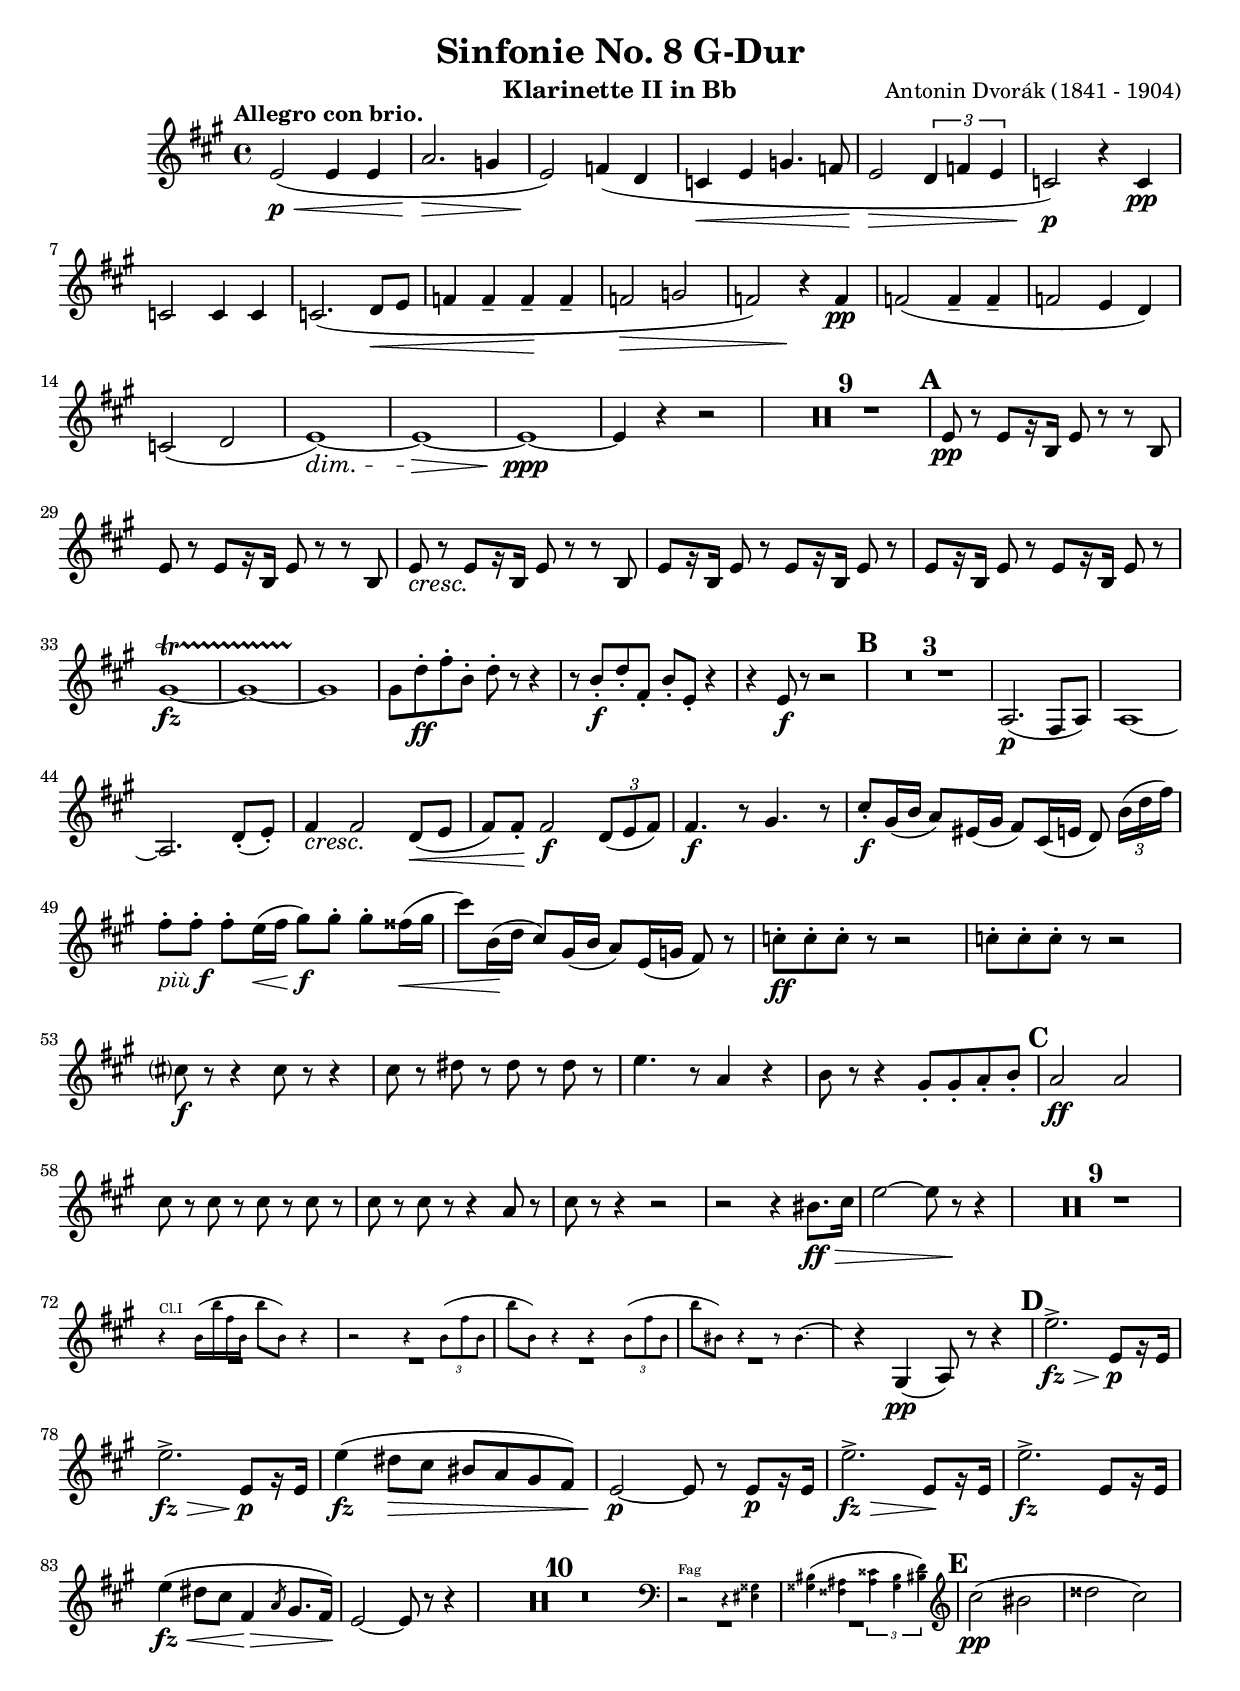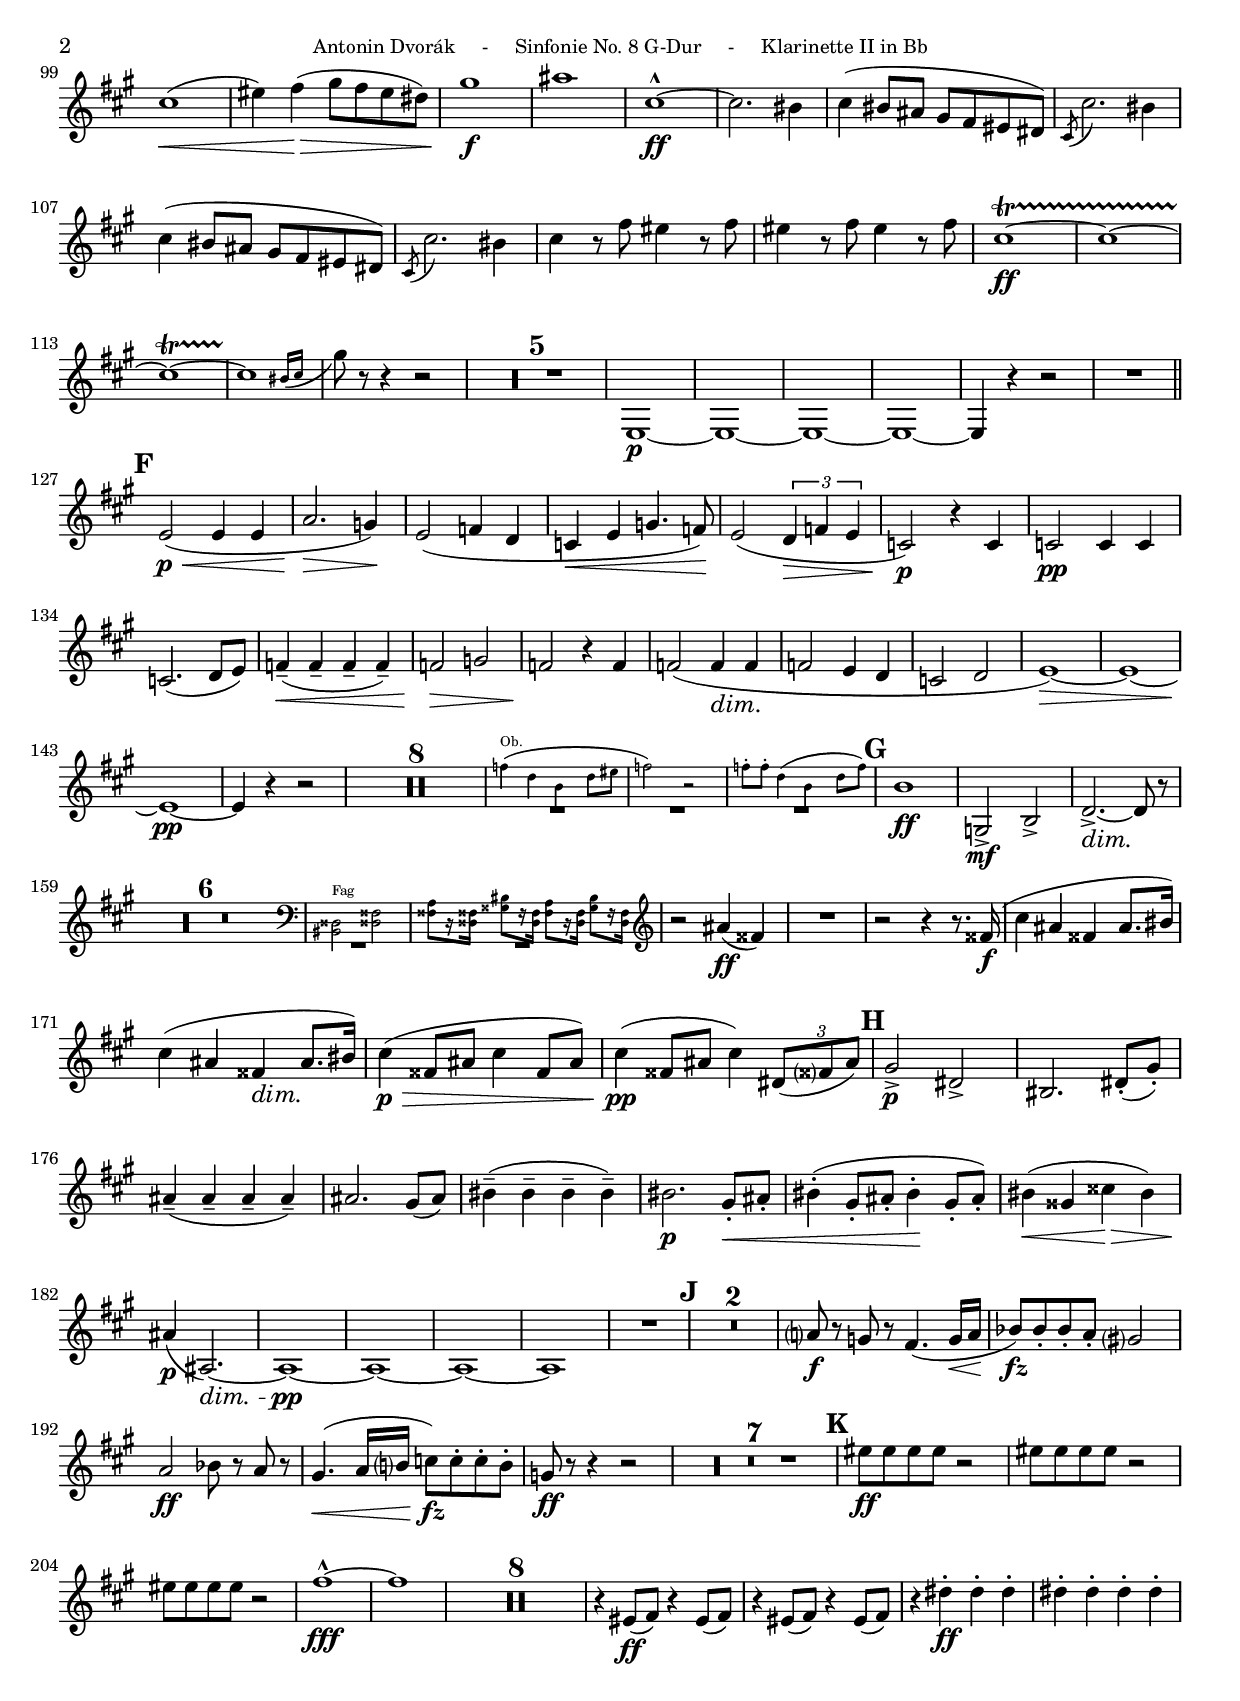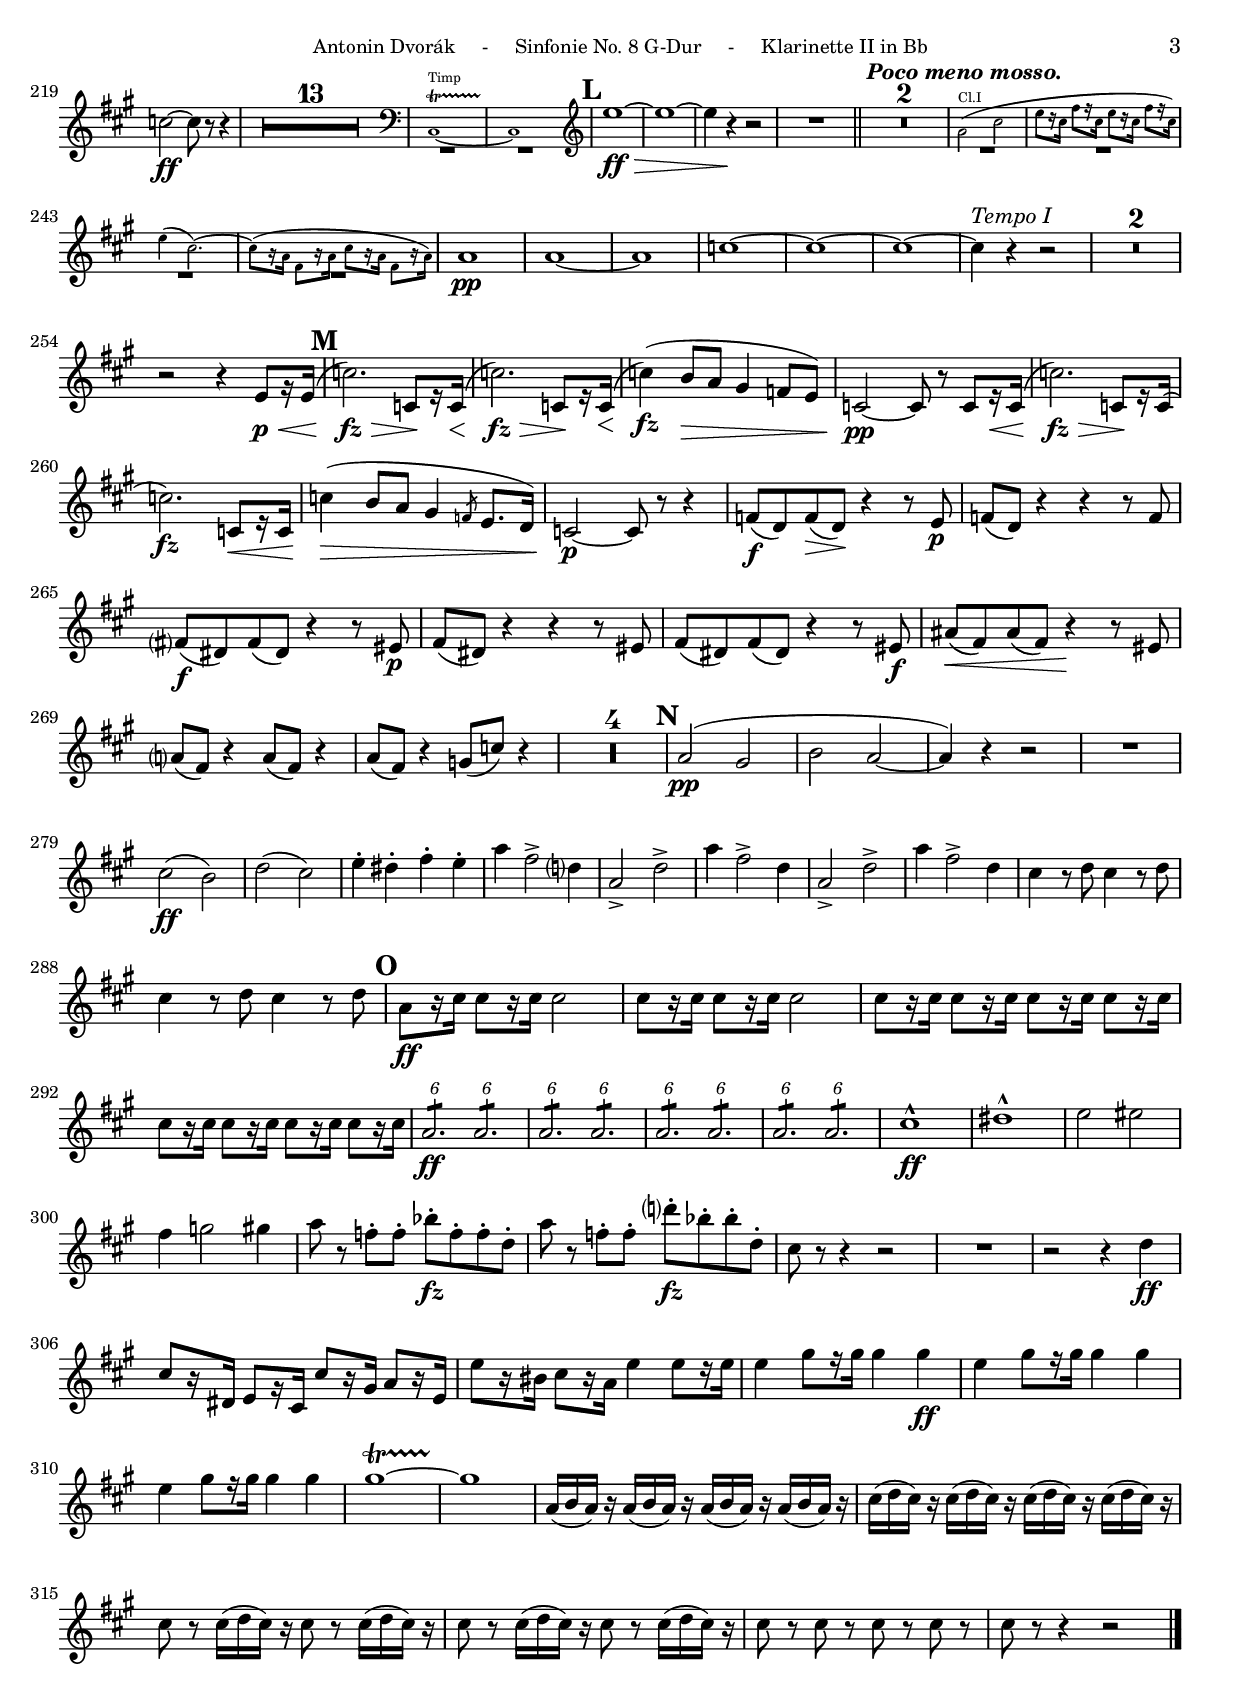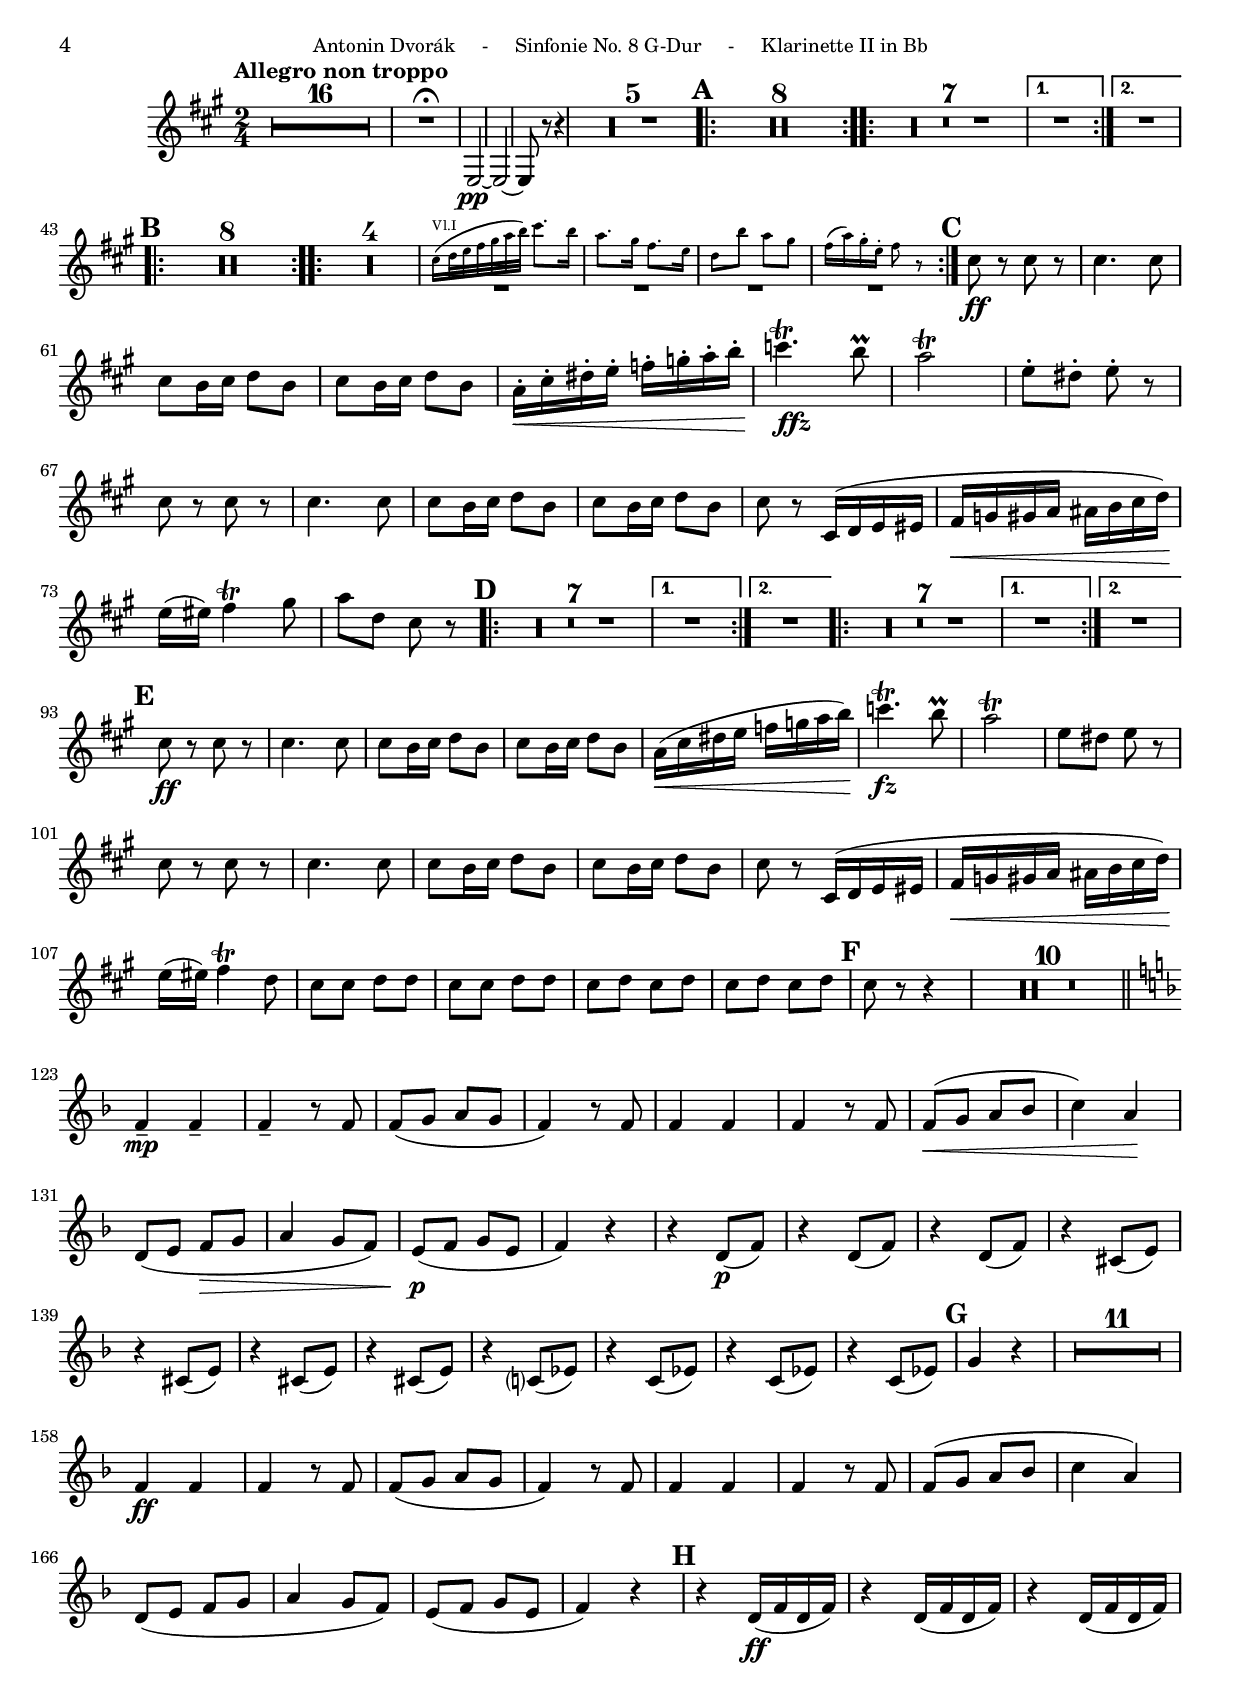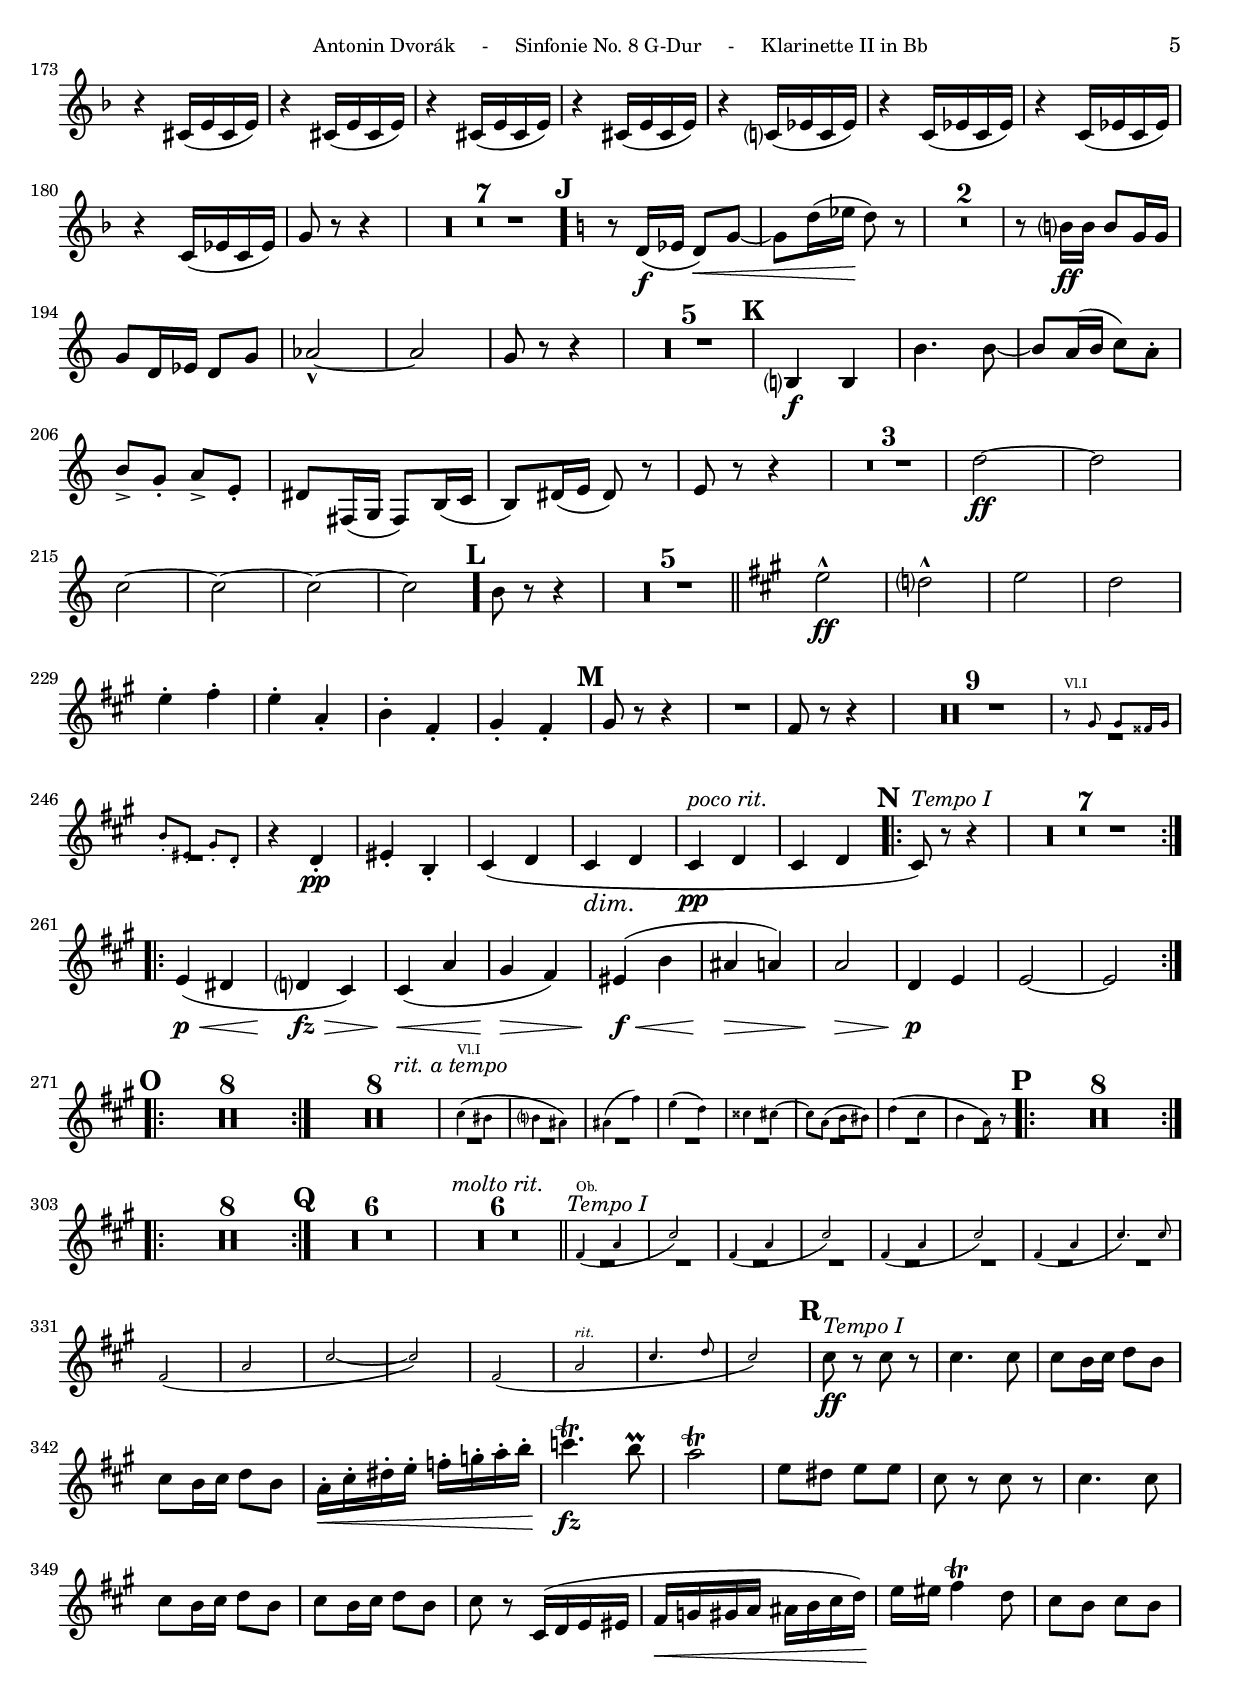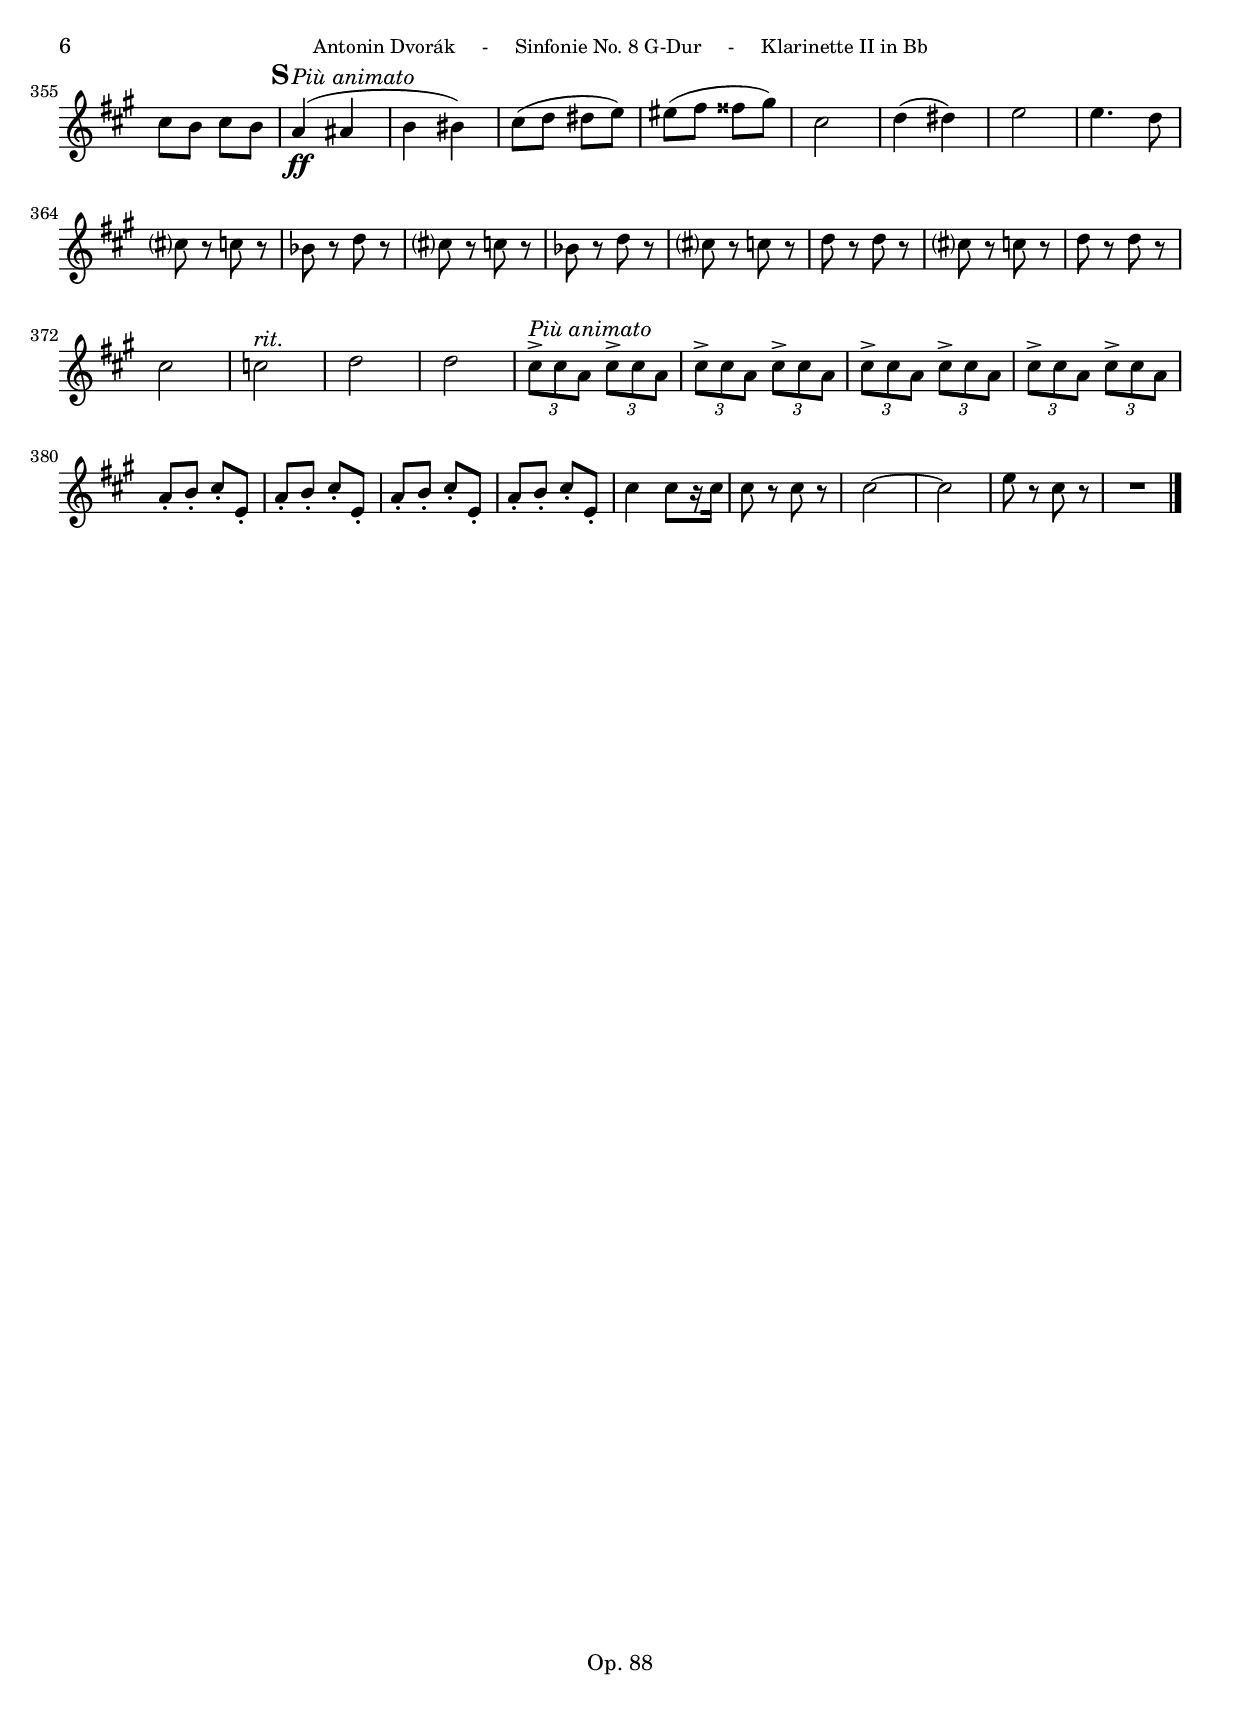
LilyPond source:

\version "2.18.2"
\language "deutsch"

\paper {
    top-margin = 10\mm
    bottom-margin = 10\mm
    left-margin = 10\mm
    right-margin = 10\mm
    ragged-last = ##f
}

\header{
  title = "Sinfonie No. 8 G-Dur"
  subtitle = ""
  composerShort = "Antonin Dvorák"
  composer = "Antonin Dvorák (1841 - 1904)"
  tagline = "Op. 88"
}

% Adapt this for automatic line-breaks
% mBreak = {}
mBreak = { \break }
#(set-global-staff-size 19)

% Useful snippets
pCresc = _\markup { \dynamic p \italic "cresc." }
mfDim = _\markup { \dynamic mf \italic "dim." }
ffz = _\markup { \dynamic { ffz } } 
pMoltoCresc = _\markup { \dynamic p \italic "molto cresc." }
stringendo = ^\markup { \italic "stringendo" }
allargando = _\markup { \italic "allargando" }
pocoMenoMosso = ^\markup {\italic \bold {"Poco meno mosso."} }
rit = ^\markup {\italic {"rit."} }
ritATempo = ^\markup { \center-align \italic {"  rit. a tempo"} }
moltoRit = ^\markup { \italic {"molto rit."} }
pocoRit = ^\markup {\italic {"poco rit."} }
solo = ^\markup { "Solo" }
piuF = _\markup { \italic "più" \dynamic f }
piuAnimato = ^\markup { \italic "Più animato" }
accel = ^\markup { \bold { "accel." } }
tempoPrimo = ^\markup { \italic { "Tempo I" } }

% Adapted from http://lsr.di.unimi.it/LSR/Snippet?id=655
% Make title, subtitle, instrument appear on pages other than the first
#(define (part-not-first-page layout props arg)
   (if (not (= (chain-assoc-get 'page:page-number props -1)
               (ly:output-def-lookup layout 'first-page-number)))
       (interpret-markup layout props arg)
       empty-stencil))

\paper {
  oddHeaderMarkup = \markup
  \fill-line {
    " "
    \on-the-fly #part-not-first-page \fontsize #-1.0 \concat {
      \fromproperty #'header:composerShort
      "     -     "
      \fromproperty #'header:title
      "     -     "
      \fromproperty #'header:instrument
    }
    \on-the-fly #print-page-number-check-first \fromproperty #'page:page-number-string
  }
  evenHeaderMarkup = \markup
  \fill-line {
    \on-the-fly #print-page-number-check-first \fromproperty #'page:page-number-string
    \on-the-fly #part-not-first-page \fontsize #-1.0 \concat {
      \fromproperty #'header:composerShort
      "     -     "
      \fromproperty #'header:title
      "     -     "
      \fromproperty #'header:instrument
    }
    " "
  }
  % markup-system-spacing.basic-distance = #12
  % markup-system-spacing.minimum-distance = #12
  % markup-system-spacing.padding = #10
  
}

% ---------------------------------------------------------

clarinet_II_AllegroConBrio = {
  \accidentalStyle Score.modern-cautionary
  \compressFullBarRests
  \defaultTimeSignature
  \time 4/4
  \tempo "Allegro con brio."
  \key b \major
  \relative c' {
    % m1 page 1 line 1
    f2( \p \< f4 f4 |
    b2. \> as4 |
    f2) \! ges4( es |
    des4 \< f as4. ges8 |
    f2 \> \tuplet 3/2 { es4 ges f } |
    des2) \p r4 des \pp |
    \mBreak

    % m1 page 1 line 2
    des2 des4 des |
    des2.( es8 \< f |
    ges4 ges-- ges--  \! ges-- |
    ges2 \> as2 |
    ges2) \grace s8 \! r4 ges \pp |
    ges2( ges4-- ges-- |
    ges2 f4 es) |
    \mBreak

    % m1 page 1 line 3
    des2( es |
    f1~) \dim |
    f1~ \> |
    f1~ \ppp |
    f4 r4 r2 |
    R1*9 |
    \mark 1
    f8 \pp r8 f8[ r16 c] f8 r8 r8 c |
    \mBreak

    % m1 page 1 line 4
    f8 r8 f8[ r16 c] f8 r8 r8 c |
    f8 \cresc r8 \! f8[ r16 c] f8 r8 r8 c |
    f8[ r16 c] f8 r8 f8[ r16 c] f8 r8  |
    f8[ r16 c] f8 r8 f8[ r16 c] f8 r8  |
    \mBreak

    % m1 page 1 line 5
    a1~ \fz \startTrillSpan |
    a1~ |
    a1 \stopTrillSpan |
    a8 es'-. \ff g-. c,-. es-. r8 r4 |
    r8 c-. \f es-. g,-. c-. f,-. r4 |
    r4 f8 \f r8 r2 |
    \mark #2 
    R1*3 |
    b,2.( \p g8 b8 ) |
    b1~ |
    \mBreak

    % m1 page 1 line 6
    b2. es8-.( f-.) |
    g4 \cresc g2 \!  es8( \< f |
    g8) g-. \! g2 \f \tuplet 3/2 { es8( f g) } |
    g4. \f r8 a4. r8 |
    d8-. \f a16( c b8) fis16( a g8) d16( f es8) \tuplet 3/2 { c'16([ es g)] } |
    \mBreak

    % m1 page 1 line 7
    g8-. \piuF g-. g-. f16( \< g a8) \f a-. a-. gis16( \< a |
    d8) c,16( \! es d8) a16( c b8) f16( as g8) r8 |
    des'8-. \ff des-. des-. r8 r2 |
    des8-. des-. des-. r8 r2 |
    \mBreak

    % m1 page 1 line 8
    d8 \f r r4 d8 r r4 |
    d8 r e r e r e r |
    f4. r8 b,4 r |
    c8 r r4 a8-. a-. b-. c-. |
    \mark #3
    b2 \ff b2 |
    \mBreak

    % m1 page 1 line 9
    d8 r d r d r d r |
    d8 r d r r4 b8 r |
    d8 r8 r4 r2 |
    r2 r4 cis8. \ff \> d16 |
    f2~ f8 r8 \! r4 |
    R1*9 |
    \mBreak

    % m1 page 2 line 1
    <<
      {
       \override MultiMeasureRest.staff-position = #-6
        R1*4 |
        \revert MultiMeasureRest.staff-position
      }
      \new CueVoice {
        \set instrumentCueName = "Cl.I"
        \stemDown {
          r4 c16( c' g c, c'8 c,) r4 |
          r2 r4 \tuplet 3/2 { c8( g' c, } |
          c'8 c,) r4 r4 \tuplet 3/2 { c8( g' c, } |
          c'8 cis,) r4 r8 cis4.( \grace s8) |
        }
      }
    >>
    r4 a,4( \pp b8) r r4 |
    \mark #4
    f''2.-> \fz \> f,8[ \p r16 f] |  
    \mBreak

    % m1 page 2 line 2
    f'2.-> \fz \> f,8[ \p r16 f] |
    f'4( \fz e8 \> d cis b a g) |
    f2~ \p f8 r8 f8[ \p r16 f] |
    f'2.-> \fz \> f,8[ \! r16 f] |
    f'2.-> \fz f,8[ r16 f] |
    \mBreak

    % m1 page 2 line 3
    f'4( \fz \< e8 d g,4 \> \slashedGrace b8 a8. g16) | 
    f2~ \! f8 r r4 |
    R1*10 |
    <<
      {
       \override MultiMeasureRest.staff-position = #-6
        R1*2 |
        \revert MultiMeasureRest.staff-position
      }
      \new CueVoice {
        \clef bass
        \set instrumentCueName = "Fag"
        \stemDown {
          r2 r4 <fis, ais> |
          <ais cis>( <gis h> \tuplet 3/2 { <h dis> <ais cis> <cis! es>) } |
        }
        \clef violin
      }
    >>
    \mark #5
    d'2( \pp cis |
    eis2 d) |
    \mBreak

    % m1 page 2 line 4
    d1( \< |
    fis4) g( \> a8 g fis e) |
    a1 \f |
    h1 |
    d,1-^~ \ff |
    d2. cis4 |
    d4( cis8 h a g fis e) |
    \acciaccatura d8 d'2. cis4 |
    \mBreak

    % m1 page 2 line 5
    d4( cis8 h a g fis e) |
    \acciaccatura d8 d'2. cis4 |
    d4 r8 g fis4 r8 g |
    fis4 r8 g fis4 r8 g |
    d1~ \ff \startTrillSpan |
    d1~ |
    \mBreak

    % m1 page 2 line 6
    d1~ |
    \afterGrace d1 \stopTrillSpan { cis16( d16 } |
    a'8) r r4 r2 |
    R1*5 |
    f,,1~ \p |
    f1~ |
    f1~ |
    f1~ |
    f4 r r2 |
    R1 |
    \bar "||"
    \mBreak

    % m1 page 2 line 7
    \mark #6
    f'2( \p \< f4 f |
    b2. \> as4) \! |
    f2( ges4 es |
    des4 \< f as4. ges8) \! |
    f2( \tuplet 3/2 { es4 \> ges f } |
    des2) \p r4 des |
    des2 \pp des4 des |
    \mBreak

    % m1 page 2 line 8
    des2.( es8 f) |
    ges4--( \< ges4-- ges4-- ges4--) |
    ges2 \> as |
    ges2 \! r4 ges |
    ges2( ges4 \dim ges \! |
    ges2 f4 es |
    des2 es |
    f1~) \> |
    f1~ |
    \mBreak

    % m1 page 2 line 9
    f1~ \pp |
    f4 r4 r2 |
    R1*8 |
    <<
      {
       \override MultiMeasureRest.staff-position = #-6
        R1*3 |
        \revert MultiMeasureRest.staff-position
      }
      \new CueVoice {
        \set instrumentCueName = "Ob."
        \stemDown {
          ges'4( es c es8 fis |
          ges2) r2 |
          ges8-. ges-. es4( c es8 ges) |
        }
      }
    >>
    \mark #7
    c,1 \ff
    as,2-> \mf c-> |
    es2.->~ \dim es8 \! r8 |
    \mBreak

    % m1 page 2 line 10
    R1*6 |
    <<
      {
       \override MultiMeasureRest.staff-position = #-6
        R1*2 |
        \revert MultiMeasureRest.staff-position
      }
      \new CueVoice {
        \clef bass
        \set instrumentCueName = "Fag"
        \stemDown {
          <cis, eis>2 <eis! gis> |
          <gis b>8[ r16 <eis gis!>16] <ais cis>8[ r16 <eis gis>16] <gis b>8[ r16 <eis gis>16] <ais cis>8[ r16 <eis gis>16] |
        }
        \clef violin
      }
    >>
    r2 h''4( \ff gis) |
    R1 |
    r2 r4 r8. gis16( \f |
    d'4 h gis h8. cis16) |
    \mBreak

    % m1 page 2 line 11
    d4( h gis \dim h8. \! cis16) |
    d4( \p \> gis,8 h d4 gis,8 h) |
    d4( \pp gis,8 h d4) \tuplet 3/2 { e,8( gis? h) } |
    \mark #8
    a2-> \p e-> |
    cis2. e8-.( a-.) | 
    \mBreak

    % m1 page 3 line 1
    h4--( h-- h-- h--) |
    h2. a8( h) |
    cis4--( cis-- cis-- cis--) |
    cis2. \p a8-. \< h-. |
    cis4-.( a8-. h-. cis4-. \! a8-. h-.) |
    cis4( \< ais dis \> cis) |
    \mBreak

    % m1 page 3 line 2
    h4( \p h,2.~ \dim) |
    h1~ \pp |
    h1~ |
    h1~ |
    h1 |
    R1 |
    \mark #9
    R1*2 |
    b'?8 \f r as r g4.( as16 \< b |
    ces8) \fz ces-. ces-. b-. a2 |
    \mBreak

    % m1 page 3 line 3
    b2 \ff ces8 r b r |
    a4.( \< b16 c des8) \fz des-. des-. c-. |
    as8 \ff r8 r4 r2 |
    R1*7 |
    \mark #10 |
    fis'8 \ff fis fis fis r2 |
    fis8 fis fis fis r2 |
    \mBreak

    % m1 page 3 line 4
    fis8 fis fis fis r2 |
    g1~-^ \fff |
    g1 |
    R1*8 |
    r4 fis,8( \ff g) r4 fis8( g) |
    r4 fis8( g) r4 fis8( g) |
    r4 e'-. \ff e-. e-. |
    e4-. e-. e-. e-. |
    \mBreak

    % m1 page 3 line 5
    des2~ \ff des8 r8 r4 |
    R1*13 |
    <<
      {
       \override MultiMeasureRest.staff-position = #-6
        R1*2 |
        \revert MultiMeasureRest.staff-position
      }
      \new CueVoice {
        \clef bass
        \set instrumentCueName = "Timp"
        \stemDown {
          d,,1~ \startTrillSpan |
          d1 \stopTrillSpan |
        }
        \clef violin
      }
    >>
    \mark #11
    f''1~ \ff \> |
    f1~ |
    f4 r4 \! r2 |
    R1 |
    \bar "||" 
    \grace s8 \pocoMenoMosso
    R1 *2 
    <<
      {
       \override MultiMeasureRest.staff-position = #-6
        R1*4 |
        \revert MultiMeasureRest.staff-position
      }
      \new CueVoice {
        \set instrumentCueName = "Cl.I"
        \stemDown {
          b,2( d |
          f8[ r16 d] g8[ r16 d] f8[ r16 d] g8[ r16 d]) |
          \mBreak
          % m1 page 3 line 6
          f4( d2.~) |
          d8([ r16 b] g8[ r16 b] d8[ r16 b] g8[ r16 b]) |
        }
      }
    >>
    b1 \pp |
    b1~ |
    b1 |
    des1~ |
    des1~ |
    des1~ |
    des4 \tempoPrimo r4 r2 |
    R1*2 |
    \mBreak

    % m1 page 3 line 7
    r2 r4 f,8[ \p \< r16 f(] |
    \mark #12
    des'2.) \fz \> des,8[ \! r16 des(] \< |
    des'2.) \fz \> des,8[ \! r16 des(] \< |
    des'4)( \fz c8 \> b a4 ges8 f) |
    des2~ \pp des8 r des[ r16 \< des(] |
    des'2.) \fz \> des,8[ \! r16 des(] |
    \mBreak

    % m1 page 3 line 8
    des'2.) \fz des,8[ \< r16 des] |
    des'4( \> c8 b a4 \slashedGrace ges8 f8. es16) |
    des2~ \p des8 r8 r4 |
    ges8( \f es) ges( \> es) \! r4 r8 f \p |
    ges8( es) r4 r4 r8 ges8 |
    \mBreak

    % m1 page 3 line 9
    g8( \f e) g( e) r4 r8 fis \p |
    g8( e) r4 r4 r8 fis |
    g8( e) g( e) r4 r8 fis \f |
    h8( \< g) h( g) r4 \! r8 fis |
    \mBreak

    % m1 page 3 line 10
    b8( g) r4 b8( g) r4 |
    b8( g) r4 as8( des) r4 |
    R1*4 |
    \mark #13
    b2( \pp a |
    c2 b~ |
    b4) r4 r2 |
    R1 |
    \mBreak

    % m1 page 4 line 1
    d2( \ff c) |
    es2( d) |
    f4-. e-. g-. f-. |
    b4 g2-> es4 |
    b2-> es-> |
    b'4 g2-> es4 |
    b2-> es-> |
    b'4 g2-> es4 |
    d4 r8 es d4 r8 es |
    \mBreak

    % m1 page 4 line 2
    d4 r8 es d4 r8 es |
    \mark #14
    b8[ \ff r16 d] d8[ r16 d] d2 |
    d8[ r16 d] d8[ r16 d] d2 |
    \repeat unfold 4 { d8[ r16 d] } |
    \mBreak

    % m1 page 4 line 3
    \repeat unfold 4 { d8[ r16 d] } |
    \tuplet 6/4 { b2.:8 } \ff \tuplet 6/4 { b2.:8 } |
    \tuplet 6/4 { b2.:8 } \tuplet 6/4 { b2.:8 } |
    \tuplet 6/4 { b2.:8 } \tuplet 6/4 { b2.:8 } |
    \tuplet 6/4 { b2.:8 } \tuplet 6/4 { b2.:8 } |
    d1-^ \ff |
    e1-^ |
    f2 fis |
    \mBreak

    % m1 page 4 line 4
    g4 as2 a4 |
    b8 r ges-. ges-. ces-. \fz ges-. ges-. es-. |
    b'8 r ges-. ges-. es'?-. \fz ces-. ces-. es,-. |
    d8 r8 r4 r2 |
    R1 |
    r2 r4 es4 \ff |
    \mBreak

    % m1 page 4 line 5
    d8[ r16 e,] f8[ r16 d] d'8[ r16 a] b8[ r16 f] |
    f'8[ r16 cis] d8[ r16 b] f'4 f8[ r16 f]  |
    f4 a8[ r16 a] a4 a \ff |
    f4 a8[ r16 a] a4 a |
    \mBreak

    % m1 page 4 line 6
    f4 a8[ r16 a] a4 a |
    a1~ \startTrillSpan |
    a1 \stopTrillSpan |
    b,16( c b) r \repeat unfold 3 { b( c b) r } |
    \repeat unfold 4 { d( es d) r } |
    \mBreak

    % m1 page 4 line 7
    d8 r d16( es d) r d8 r d16( es d) r |
    d8 r d16( es d) r d8 r d16( es d) r |
    d8 r d r d r d r |
    d8 r8 r4 r2 |
    \bar "|."
  }
}

clarinet_II_AllegroNonTroppo_A_start = {
  \accidentalStyle Score.modern-cautionary
  \compressFullBarRests
  \defaultTimeSignature
  \time 2/4
  \tempo "Allegro non troppo"
  \key b \major
  \relative c {
    % m4 page 1 line 1
    R2*16 |
    R2 \fermataMarkup |
    f2~ \pp
    f2~ |
    f8 r r4 |
    R2*5 |
    \mark #1
    \repeat volta 2 {
      R2*8 | 
    }
    \repeat volta 2 {
      R2*7 | 
    }
    \alternative {
      { R2 | }
      { R2 | }
    }
    \mBreak

    % m4 page 1 line 2
    \mark #2
    \repeat volta 2 {
      R2*8 |
    }
    \repeat volta 2 {
      R2*4 |
      <<
        {
         \override MultiMeasureRest.staff-position = #-6
          R2*4 |
          \revert MultiMeasureRest.staff-position
        }
        \new CueVoice {
          \set instrumentCueName = "Vl.I"
          \stemDown {
            d''16( es32 f g a b c) d8. c16 |
            b8. a16 g8. f16 |
            es8 c' b a |
            g16( b) a-. f-. g8 r |
          }
        }
      >>
    }
    \mark #3
    d8 \ff r d r |
    d4. d8 |
    \mBreak

    % m4 page 1 line 3
    d8 c16 d es8 c |
    d8 c16 d es8 c |
    b16-. \< d-. e-. f-. ges-. as-. b-. c-. |
    des4. \trill \! \ffz c8 \prall |
    b2 \trill |
    f8-. e-. f-. r |
    \mBreak

    % m4 page 1 line 4
    d8 r d r |
    d4. d8 |
    d8 c16 d es8 c |
    d8 c16 d es8 c |
    d8 r d,16( es f fis |
    g16 \< as a b h c d es) \! |
    \mBreak

    % m4 page 1 line 5
    f16( fis) g4 \trill a8 |
    b8 es, d r |
    \mark #4 
    \repeat volta 2 {
      R2*7 |
    }
    \alternative {
      { R2 | }
      { R2 | }
    }
    \repeat volta 2 {
      R2*7 |
    }
    \alternative {
      { R2 | }
      { R2 | }
    }
    \mBreak

    % m4 page 1 line 6
    \mark #5
    d8 \ff r d r |
    d4. d8 |
    d8 c16 d es8 c |
    d8 c16 d es8 c |
    b16( \< d e f ges as b c) |
    des4. \trill \! \fz c8 \prall |
    b2 \trill |
    f8 e f r |
    \mBreak

    % m4 page 1 line 7
    d8 r d r |
    d4. d8 |
    d8 c16 d es8 c |
    d8 c16 d es8 c |
    d8 r d,16( es f fis |
    g16 \< as a b h c d es) \! |
    \mBreak

    % m4 page 2 line 1
    f16( fis) g4 \trill es8 |
    d8 d es es |
    d8 d es es |
    d8 es d8 es |
    d8 es d8 es |
    \mark #6
    d8 r8 r4 |
    R2*10 |
    \bar "||" 
    \mBreak
  }
}

clarinet_II_AllegroNonTroppo_B = {
  \accidentalStyle Score.modern-cautionary
  \compressFullBarRests
  \key f \major
  \relative c' {
    % m4 page 2 line 2
    f4-- \mp f-- |
    f4-- r8 f |
    f8( g a g |
    f4) r8 f |
    f4 f |
    f4 r8 f |
    f8( \< g a b |
    c4) a \! |
    \mBreak

    % m4 page 2 line 3
    d,8( e f \> g |
    a4 g8 f) |
    e8( \p f g e |
    f4) r |
    r4 d8( \p f) |
    r4 d8( f) |
    r4 d8( f) |
    r4 cis8( e) |
    \mBreak

    % m4 page 2 line 4
    \repeat unfold 3 { r4 cis8( e) | }
    \repeat unfold 4 { r4 c8( es) | }
    \mark #7
    g4 r |
    R2*11 |
    \mBreak

    % m4 page 2 line 5
    f4 \ff f |
    f4 r8 f |
    f8( g a g |
    f4) r8 f |
    f4 f |
    f4 r8 f |
    f8( g a b |
    c4 a) |
    \mBreak

    % m4 page 2 line 6
    d,8( e f g |
    a4 g8 f) |
    e8( f g e |
    f4) r |
    \mark #8
    r4 d16( \ff f d f) |
    \repeat unfold 2 { r4 d16( f d f) | }
    \mBreak

    % m4 page 2 line 7
    \repeat unfold 4 { r4 cis16( e cis e) | }
    \repeat unfold 3 { r4 c16( es c es) | }
    \mBreak

    % m4 page 2 line 8
    r4 c16( es c es)
    g8 r r4 |
    R2*7 |
    \bar "."
    \mark #9
    \key c \major
    r8 d16( \f es d8) \< g~ |
    g8 d'16( es \! d8) r |
    R2*2 |
    r8 h?16 \ff h h8 g16 g |
    \mBreak

    % m4 page 2 line 9
    g8 d16 es d8 g |
    as2-^~ |
    as2 |
    g8 r8 r4 |
    R2*5 |
    \mark #10
    h,?4 \f h |
    h'4. h8~ |
    h8 a16( h c8) a-. |
    \mBreak

    % m4 page 2 line 10
    h8-> g-. a-> e-. |
    dis8 fis,16( g fis8) h16( c |
    h8) dis16( e dis8) r |
    e8 r r4 |
    R2*3 |
    d'2~ \ff |
    d2 |
    \mBreak

    % m4 page 2 line 11 start
    c2~ |
    c2~ |
    c2~ |
    c2 |
    \bar "."
    \mark #11
    h8 r r4 |
    R2*5 |
    \bar "||"
  }
}

clarinet_II_AllegroNonTroppo_A_end = {
  \accidentalStyle Score.modern-cautionary
  \compressFullBarRests
  \key b \major
  \relative c {
    % m4 page 2 line 11 end
    f''2-^ \ff |
    es?2-^|
    f2 |
    es2 |
    \mBreak

    % m4 page 2 line 12
    f4-. g-. |
    f4-. b,-. |
    c4-. g-. |
    a4-. g-. |
    \mark #12
    a8 r r4 |
    R2 |
    g8 r r4 |
    R2*9 |
    <<
      {
       \override MultiMeasureRest.staff-position = #-6
        R2*2 |
        \revert MultiMeasureRest.staff-position
      }
      \new CueVoice {
        \set instrumentCueName = "Vl.I"
        \stemUp {
          r8 a a gis16 a |
          \mBreak
          
          % m4 page 3 line 1
          c8-. fis,-. a-. es-. |
        }
      }
    >>
    r4  es4-. \pp |
    fis4-. c-. |
    d4( es |
    d4 \dim es \! |
    d4\pp \pocoRit es |
    d4 es |
    \mark #13
    \repeat volta 2 {
      d8) \tempoPrimo r8 r4 |
      R2*7 |
    }
    \mBreak

    % m4 page 3 line 2
    \repeat volta 2 {
      f4( \p \< e |
      es4 \fz \> d) |
      d4( \< b' |
      a4 \> g) |
      fis4( \f \< c' |
      h4 \> b) |
      b2\! \> |
      es,4 \p f |
      f2~ |
      f2 |
    }
    \mBreak

    % m4 page 3 line 3
    \mark #14
    \repeat volta 2 {
      R2*8 |
    }
    R2*8 \grace s16 \ritATempo |
    <<
      {
       \override MultiMeasureRest.staff-position = #-6
        R2*8 |
        \revert MultiMeasureRest.staff-position
      }
      \new CueVoice {
        \set instrumentCueName = "Vl.I"
        \stemDown {
          d'4( cis |
          c4 h) |
          h( g') |
          f4( es) |
          dis4 d~ |
          d8 b( c cis) |
          es4( d |
          c4 b8) r |
        }
      }
    >>
    \mark #15
    \repeat volta 2 {
      R2*8 |
    }
    \mBreak

    % m4 page 3 line 4
    \repeat volta 2 {
      R2*8 |
    }
    \mark #16
    R2*6 |
    R2*6 \moltoRit |
    \bar "||"
    <<
      {
       \override MultiMeasureRest.staff-position = #-6
        R2*8 \tempoPrimo |
        \revert MultiMeasureRest.staff-position
      }
      \new CueVoice {
        \set instrumentCueName = "Ob."
        \stemUp {
          \repeat unfold 3 {
            g4( b |
            d2) |
          }
          g,4( b |
          d4.) d8 |
          \mBreak
          
          % m4 page 3 line 5
          g,2( |
          b2 |
          d2~ |
          d2) |
          g,2( |
          b2 \rit |
          d4. es8 |
          d2) |
        }
      }
    >>
    \mark #17
    d8 \ff \tempoPrimo r d r |
    d4. d8 |
    d8 c16 d es8 c |
    \mBreak

    % m4 page 3 line 6
    d8 c16 d es8 c |
    b16-. \< d-. e-. f-. ges-. as-. b-. c-. |
    des4. \trill \! \fz c8 \prall |
    b2 \trill |
    f8 e f f |
    d8 r d r |
    d4. d8 |
    \mBreak

    % m4 page 3 line 7
    d8 c16 d es8 c |
    d8 c16 d es8 c |
    d8 r d,16( es f fis |
    g16 \< as a b h c d es) \! |
    f16 fis g4 \trill es8 |
    d8 c d c |
    \mBreak

    % m4 page 3 line 8
    d8 c d c |
    \mark #18
    b4( \ff \piuAnimato h |
    c4 cis) |
    d8( es e f) |
    fis8( g gis a) |
    d,2 |
    es4( e) |
    f2 |
    f4. es8 |
    \mBreak

    % m4 page 3 line 9
    d?8 r des r |
    ces8 r es r |
    d?8 r des r |
    ces8 r es r |
    d?8 r des r |
    es8 r es r |
    d?8 r des r |
    es8 r es r |
    \mBreak

    % m4 page 3 line 10
    d2 |
    des2 \rit |
    es2 |
    es2 |
    \tuplet 3/2 { d8-> \piuAnimato d b } 
    \repeat unfold 7 { \tuplet 3/2 { d8-> d b } } |
    \mBreak

    % m4 page 3 line 11
    \repeat unfold 4 { b8-. c-. d-. f,-. } |
    d'4 d8[ r16 d] |
    d8 r d r |
    d2~ |
    d2 |
    f8 r d r |
    R2
    \bar "|."
  }
}

\bookpart {
  \header{
    instrument = "Klarinette II in Bb"
  }
  \score {
    \transpose b a \clarinet_II_AllegroConBrio
  }
  \pageBreak
  \score {
    \new Staff {
      \transpose b a {
        \clarinet_II_AllegroNonTroppo_A_start
      }
      \transpose b b {
        \clarinet_II_AllegroNonTroppo_B
      }
      \transpose b a {
        \clarinet_II_AllegroNonTroppo_A_end
      }
    }
  }
}
